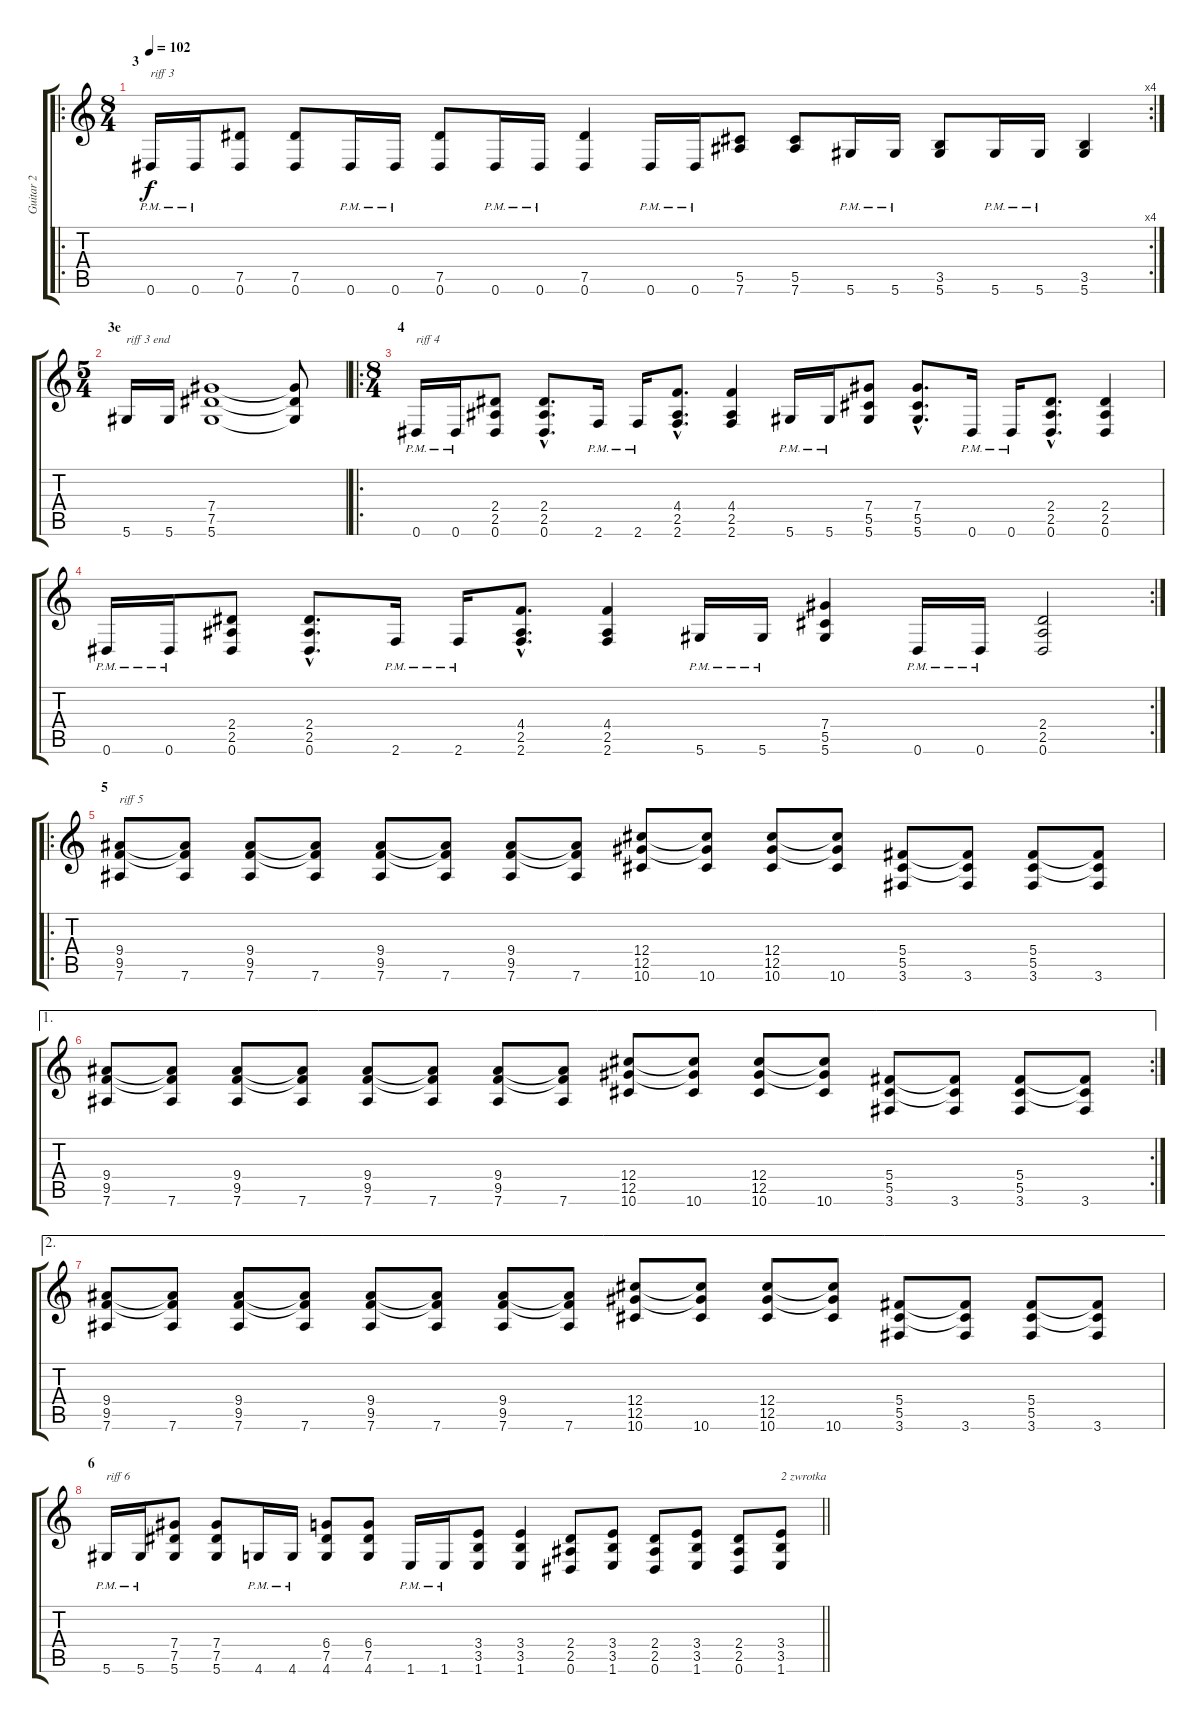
\track ("Guitar 2" "Guitar 2") {instrument distortionguitar}
\staff {score tabs}
\tuning (Eb4 Bb3 Gb3 Db3 Ab2 Eb2) {hide}
\ro
\rc 4
\ts (8 4)
\section ("" "3")
\tempo 102
\clef g2
\ks c
0.6{pm}.16{txt "riff 3" dy f} 0.6{pm}.16 (7.5 0.6).8 (7.5 0.6).8 0.6{pm}.16 0.6{pm}.16 (7.5 0.6).8 0.6{pm}.16 0.6{pm}.16 (7.5 0.6).4 0.6{pm}.16 0.6{pm}.16 (5.5 7.6).8 (5.5 7.6).8 5.6{pm}.16 5.6{pm}.16 (3.5 5.6).8 5.6{pm}.16 5.6{pm}.16 (3.5 5.6).4 |
\ts (5 4)
\section ("" "3e")
5.6.16{txt "riff 3 end"} 5.6.16 (7.4 7.5 5.6).1 (7.4{t} 7.5{t} 5.6{t}).8 |
\ro
\ts (8 4)
\section ("" "4")
0.6{pm}.16{txt "riff 4"} 0.6{pm}.16 (2.4 2.5 0.6).8 (2.4{hac} 2.5{hac} 0.6{hac}).8{d} 2.6{pm}.16 2.6{pm}.16 (4.4{hac} 2.5{hac} 2.6{hac}).8{d} (4.4 2.5 2.6).4 5.6{pm}.16 5.6{pm}.16 (7.4 5.5 5.6).8 (7.4{hac} 5.5{hac} 5.6{hac}).8{d} 0.6{pm}.16 0.6{pm}.16 (2.4{hac} 2.5{hac} 0.6{hac}).8{d} (2.4 2.5 0.6).4 |
\rc 2
0.6{pm}.16 0.6{pm}.16 (2.4 2.5 0.6).8 (2.4{hac} 2.5{hac} 0.6{hac}).8{d} 2.6{pm}.16 2.6{pm}.16 (4.4{hac} 2.5{hac} 2.6{hac}).8{d} (4.4 2.5 2.6).4 5.6{pm}.16 5.6{pm}.16 (7.4 5.5 5.6).4 0.6{pm}.16 0.6{pm}.16 (2.4 2.5 0.6).2 |
\ro
\section ("" "5")
(9.4 9.5 7.6).8{txt "riff 5"} (9.4{t} 9.5{t} 7.6).8 (9.4 9.5 7.6).8 (9.4{t} 9.5{t} 7.6).8 (9.4 9.5 7.6).8 (9.4{t} 9.5{t} 7.6).8 (9.4 9.5 7.6).8 (9.4{t} 9.5{t} 7.6).8 (12.4 12.5 10.6).8 (12.4{t} 12.5{t} 10.6).8 (12.4 12.5 10.6).8 (12.4{t} 12.5{t} 10.6).8 (5.4 5.5 3.6).8 (5.4{t} 5.5{t} 3.6).8 (5.4 5.5 3.6).8 (5.4{t} 5.5{t} 3.6).8 |
\ae 1
\rc 2
(9.4 9.5 7.6).8 (9.4{t} 9.5{t} 7.6).8 (9.4 9.5 7.6).8 (9.4{t} 9.5{t} 7.6).8 (9.4 9.5 7.6).8 (9.4{t} 9.5{t} 7.6).8 (9.4 9.5 7.6).8 (9.4{t} 9.5{t} 7.6).8 (12.4 12.5 10.6).8 (12.4{t} 12.5{t} 10.6).8 (12.4 12.5 10.6).8 (12.4{t} 12.5{t} 10.6).8 (5.4 5.5 3.6).8 (5.4{t} 5.5{t} 3.6).8 (5.4 5.5 3.6).8 (5.4{t} 5.5{t} 3.6).8 |
\ae 2
(9.4 9.5 7.6).8 (9.4{t} 9.5{t} 7.6).8 (9.4 9.5 7.6).8 (9.4{t} 9.5{t} 7.6).8 (9.4 9.5 7.6).8 (9.4{t} 9.5{t} 7.6).8 (9.4 9.5 7.6).8 (9.4{t} 9.5{t} 7.6).8 (12.4 12.5 10.6).8 (12.4{t} 12.5{t} 10.6).8 (12.4 12.5 10.6).8 (12.4{t} 12.5{t} 10.6).8 (5.4 5.5 3.6).8 (5.4{t} 5.5{t} 3.6).8 (5.4 5.5 3.6).8 (5.4{t} 5.5{t} 3.6).8 |
\section ("" "6")
\barLineRight lightlight
5.6{pm}.16{txt "riff 6"} 5.6{pm}.16 (7.4 7.5 5.6).8 (7.4 7.5 5.6).8 4.6{pm}.16 4.6{pm}.16 (6.4 7.5 4.6).8 (6.4 7.5 4.6).8 1.6{pm}.16 1.6{pm}.16 (3.4 3.5 1.6).8 (3.4 3.5 1.6).4 (2.4 2.5 0.6).8 (3.4 3.5 1.6).8 (2.4 2.5 0.6).8 (3.4 3.5 1.6).8 (2.4 2.5 0.6).8 (3.4 3.5 1.6).8{txt "2 zwrotka"}
